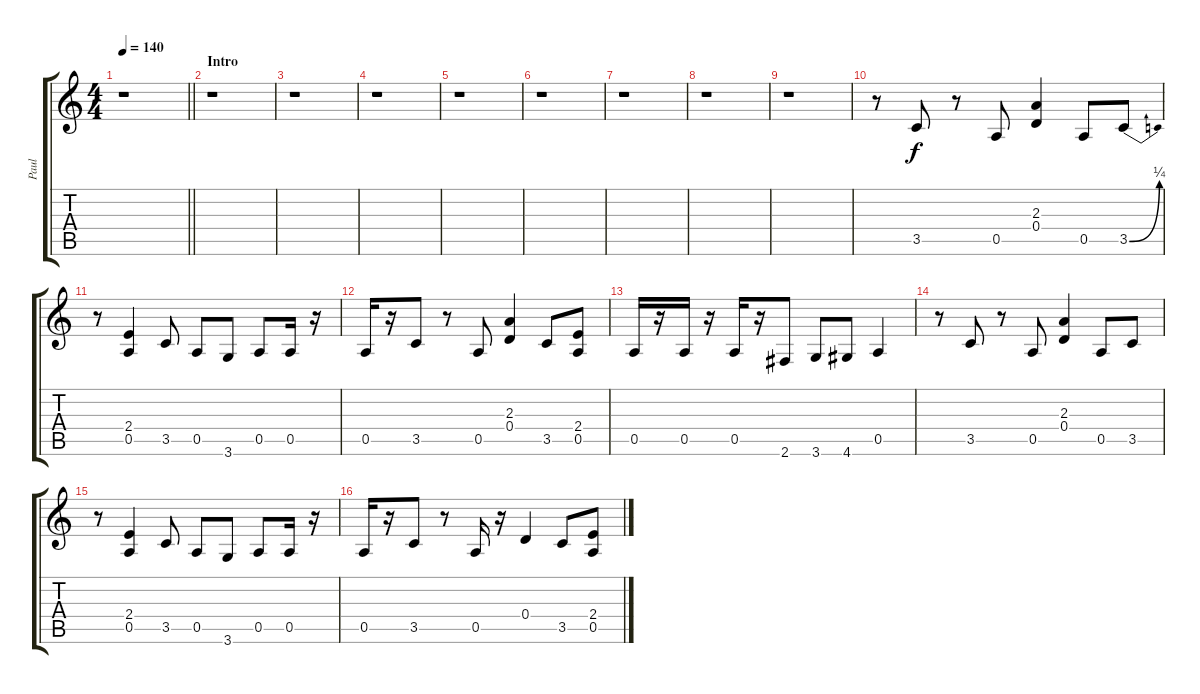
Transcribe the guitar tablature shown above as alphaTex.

\track ("Paul" "Paul") {instrument distortionguitar}
\staff {score tabs}
\tuning (E4 B3 G3 D3 A2 E2) {hide}
\ts (4 4)
\tempo 140
\clef g2
\barLineRight lightlight
\ks c
r.1{dy f instrument distortionguitar} |
\section ("" "Intro")
r.1 |
r.1 |
r.1 |
r.1 |
r.1 |
r.1 |
r.1 |
r.1 |
r.8 3.5.8 r.8 0.5.8 (2.3 0.4).4 0.5.8 3.5{be (bend 0 0 60 1)}.8 |
r.8 (2.4 0.5).4 3.5.8 0.5.8 3.6.8 0.5.8 0.5.16 r.16 |
0.5.16 r.16 3.5.8 r.8 0.5.8 (2.3 0.4).4 3.5.8 (2.4 0.5).8 |
0.5.16 r.16 0.5.16 r.16 0.5.16 r.16 2.6.8 3.6.8 4.6.8 0.5.4 |
r.8 3.5.8 r.8 0.5.8 (2.3 0.4).4 0.5.8 3.5.8 |
r.8 (2.4 0.5).4 3.5.8 0.5.8 3.6.8 0.5.8 0.5.16 r.16 |
0.5.16 r.16 3.5.8 r.8 0.5.16 r.16 0.4.4 3.5.8 (2.4 0.5).8
